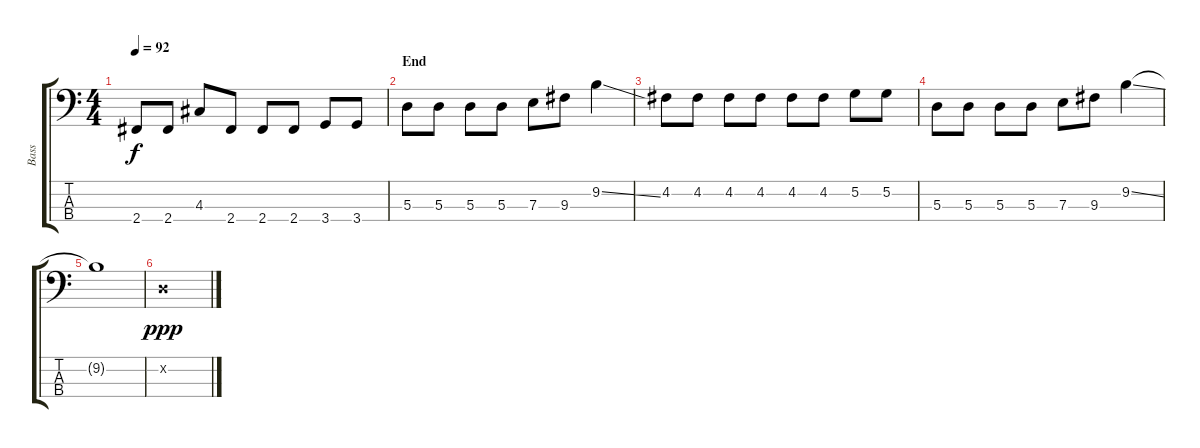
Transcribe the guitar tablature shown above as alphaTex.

\track ("Bass" "Bass") {instrument electricbassfinger}
\staff {score tabs}
\tuning (G2 D2 A1 E1) {hide}
\ts (4 4)
\tempo 92
\clef f4
\ks c
2.4.8{dy f} 2.4.8 4.3.8 2.4.8 2.4.8 2.4.8 3.4.8 3.4.8 |
\section ("" "End")
5.3.8 5.3.8 5.3.8 5.3.8 7.3.8 9.3.8 9.2{ss}.4 |
4.2.8 4.2.8 4.2.8 4.2.8 4.2.8 4.2.8 5.2.8 5.2.8 |
5.3.8 5.3.8 5.3.8 5.3.8 7.3.8 9.3.8 9.2{ss}.4 |
9.2{t}.1 |
0.2{x}.1{dy ppp}
